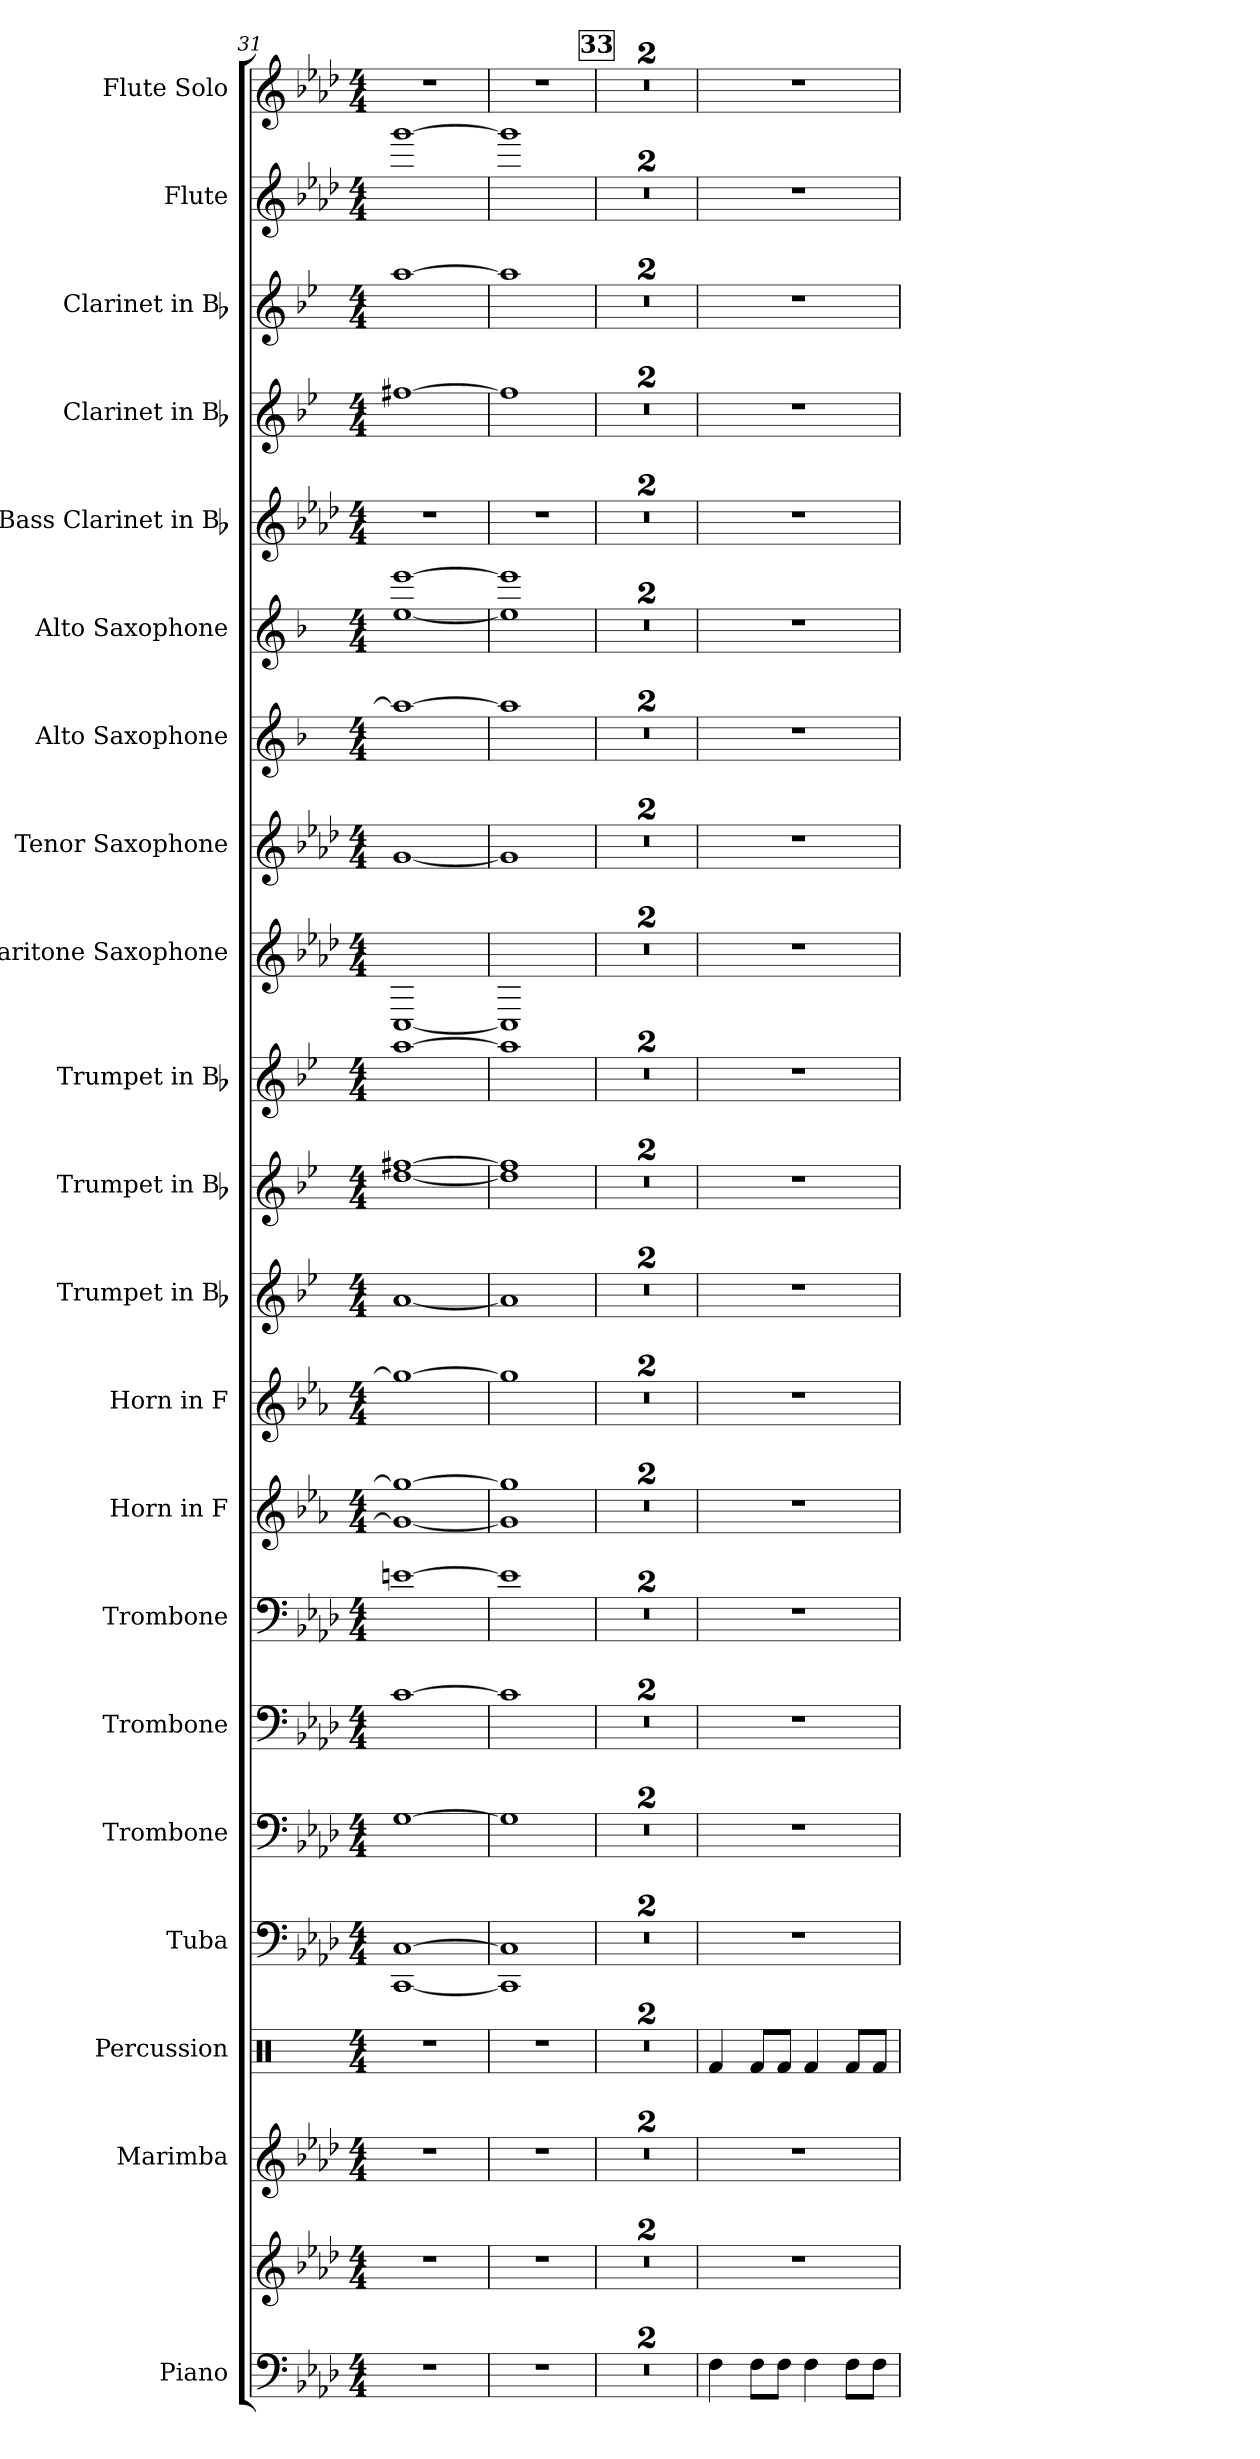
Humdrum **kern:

**kern	**kern	**kern	**kern	**kern	**kern	**kern	**kern	**kern	**kern	**kern	**kern	**kern	**kern	**kern	**kern	**kern	**kern	**kern	**kern	**kern	**kern
*part21	*part21	*part20	*part19	*part18	*part17	*part16	*part15	*part14	*part13	*part12	*part11	*part10	*part9	*part8	*part7	*part6	*part5	*part4	*part3	*part2	*part1
*staff22	*staff21	*staff20	*staff19	*staff18	*staff17	*staff16	*staff15	*staff14	*staff13	*staff12	*staff11	*staff10	*staff9	*staff8	*staff7	*staff6	*staff5	*staff4	*staff3	*staff2	*staff1
*I"Piano	*	*I"Marimba	*I"Percussion	*I"Tuba	*I"Trombone	*I"Trombone	*I"Trombone	*I"Horn in F	*I"Horn in F	*I"Trumpet in Bb	*I"Trumpet in Bb	*I"Trumpet in Bb	*I"Baritone Saxophone	*I"Tenor Saxophone	*I"Alto Saxophone	*I"Alto Saxophone	*I"Bass Clarinet in Bb	*I"Clarinet in Bb	*I"Clarinet in Bb	*I"Flute	*I"Flute Solo
*I'Pno.	*	*I'Mar.	*I'Perc.	*I'Tba.	*	*	*	*I'Hn. 2	*I'Hn. 1	*I'Tpt. 3	*I'Tpt. 2	*I'Tpt. 1	*I'Bari. Sax.	*I'Ten. Sax.	*I'Alto Sax.	*I'Alto Sax.	*I'B. Cl.	*I'Cl.	*I'Cl.	*I'Fl.	*I'Fl.
*clefF4	*clefG2	*clefG2	*clefX	*clefF4	*clefF4	*clefF4	*clefF4	*clefG2	*clefG2	*clefG2	*clefG2	*clefG2	*clefG2	*clefG2	*clefG2	*clefG2	*clefG2	*clefG2	*clefG2	*clefG2	*clefG2
*	*	*	*	*	*	*	*	*ITrd4c7	*ITrd4c7	*ITrd1c2	*ITrd1c2	*ITrd1c2	*ITrd12c21	*ITrd8c14	*ITrd5c9	*ITrd5c9	*ITrd8c14	*ITrd1c2	*ITrd1c2	*	*
*k[b-e-a-d-]	*k[b-e-a-d-]	*k[b-e-a-d-]	*k[]	*k[b-e-a-d-]	*k[b-e-a-d-]	*k[b-e-a-d-]	*k[b-e-a-d-]	*k[b-e-a-d-]	*k[b-e-a-d-]	*k[b-e-a-d-]	*k[b-e-a-d-]	*k[b-e-a-d-]	*k[b-e-a-d-]	*k[b-e-a-d-]	*k[b-e-a-d-]	*k[b-e-a-d-]	*k[b-e-a-d-]	*k[b-e-a-d-]	*k[b-e-a-d-]	*k[b-e-a-d-]	*k[b-e-a-d-]
*A-:	*A-:	*A-:	*C:	*A-:	*A-:	*A-:	*A-:	*A-:	*A-:	*A-:	*A-:	*A-:	*A-:	*A-:	*A-:	*A-:	*A-:	*A-:	*A-:	*A-:	*A-:
*M4/4	*M4/4	*M4/4	*M4/4	*M4/4	*M4/4	*M4/4	*M4/4	*M4/4	*M4/4	*M4/4	*M4/4	*M4/4	*M4/4	*M4/4	*M4/4	*M4/4	*M4/4	*M4/4	*M4/4	*M4/4	*M4/4
=31	=31	=31	=31	=31	=31	=31	=31	=31	=31	=31	=31	=31	=31	=31	=31	=31	=31	=31	=31	=31	=31
1r	1r	1r	1r	[1CCi [1Ci	[1Gi	[1ci	[1eni	1ci_ 1cci_	1cci_	[1gi	[1cci [1eeni	[1ggi	[1CCi	[1Gi	1cci_	[1gi [1ggi	1r	[1eeni	[1ggi	[1gggi	1r
!!LO:PB:g=z
=32	=32	=32	=32	=32	=32	=32	=32	=32	=32	=32	=32	=32	=32	=32	=32	=32	=32	=32	=32	=32	=32
1r	1r	1r	1r	1CCi] 1Ci]	1Gi]	1ci]	1eni]	1ci] 1cci]	1cci]	1gi]	1cci] 1eei]	1ggi]	1CCi]	1Gi]	1cci]	1gi] 1ggi]	1r	1eei]	1ggi]	1gggi]	1r
!!LO:REH:place=s1:B:color=#000000:enc=box:fs=9.9988:t=33
=33	=33	=33	=33	=33	=33	=33	=33	=33	=33	=33	=33	=33	=33	=33	=33	=33	=33	=33	=33	=33	=33
1r	1r	1r	1r	1r	1r	1r	1r	1r	1r	1r	1r	1r	1r	1r	1r	1r	1r	1r	1r	1r	1r
=34	=34	=34	=34	=34	=34	=34	=34	=34	=34	=34	=34	=34	=34	=34	=34	=34	=34	=34	=34	=34	=34
1r	1r	1r	1r	1r	1r	1r	1r	1r	1r	1r	1r	1r	1r	1r	1r	1r	1r	1r	1r	1r	1r
=35	=35	=35	=35	=35	=35	=35	=35	=35	=35	=35	=35	=35	=35	=35	=35	=35	=35	=35	=35	=35	=35
4Fi\	1r	1r	4Rfi/	1r	1r	1r	1r	1r	1r	1r	1r	1r	1r	1r	1r	1r	1r	1r	1r	1r	1r
8Fi\L	.	.	8Rfi/L	.	.	.	.	.	.	.	.	.	.	.	.	.	.	.	.	.	.
8Fi\J	.	.	8Rfi/J	.	.	.	.	.	.	.	.	.	.	.	.	.	.	.	.	.	.
4Fi\	.	.	4Rfi/	.	.	.	.	.	.	.	.	.	.	.	.	.	.	.	.	.	.
8Fi\L	.	.	8Rfi/L	.	.	.	.	.	.	.	.	.	.	.	.	.	.	.	.	.	.
8Fi\J	.	.	8Rfi/J	.	.	.	.	.	.	.	.	.	.	.	.	.	.	.	.	.	.
=	=	=	=	=	=	=	=	=	=	=	=	=	=	=	=	=	=	=	=	=	=
*-	*-	*-	*-	*-	*-	*-	*-	*-	*-	*-	*-	*-	*-	*-	*-	*-	*-	*-	*-	*-	*-
